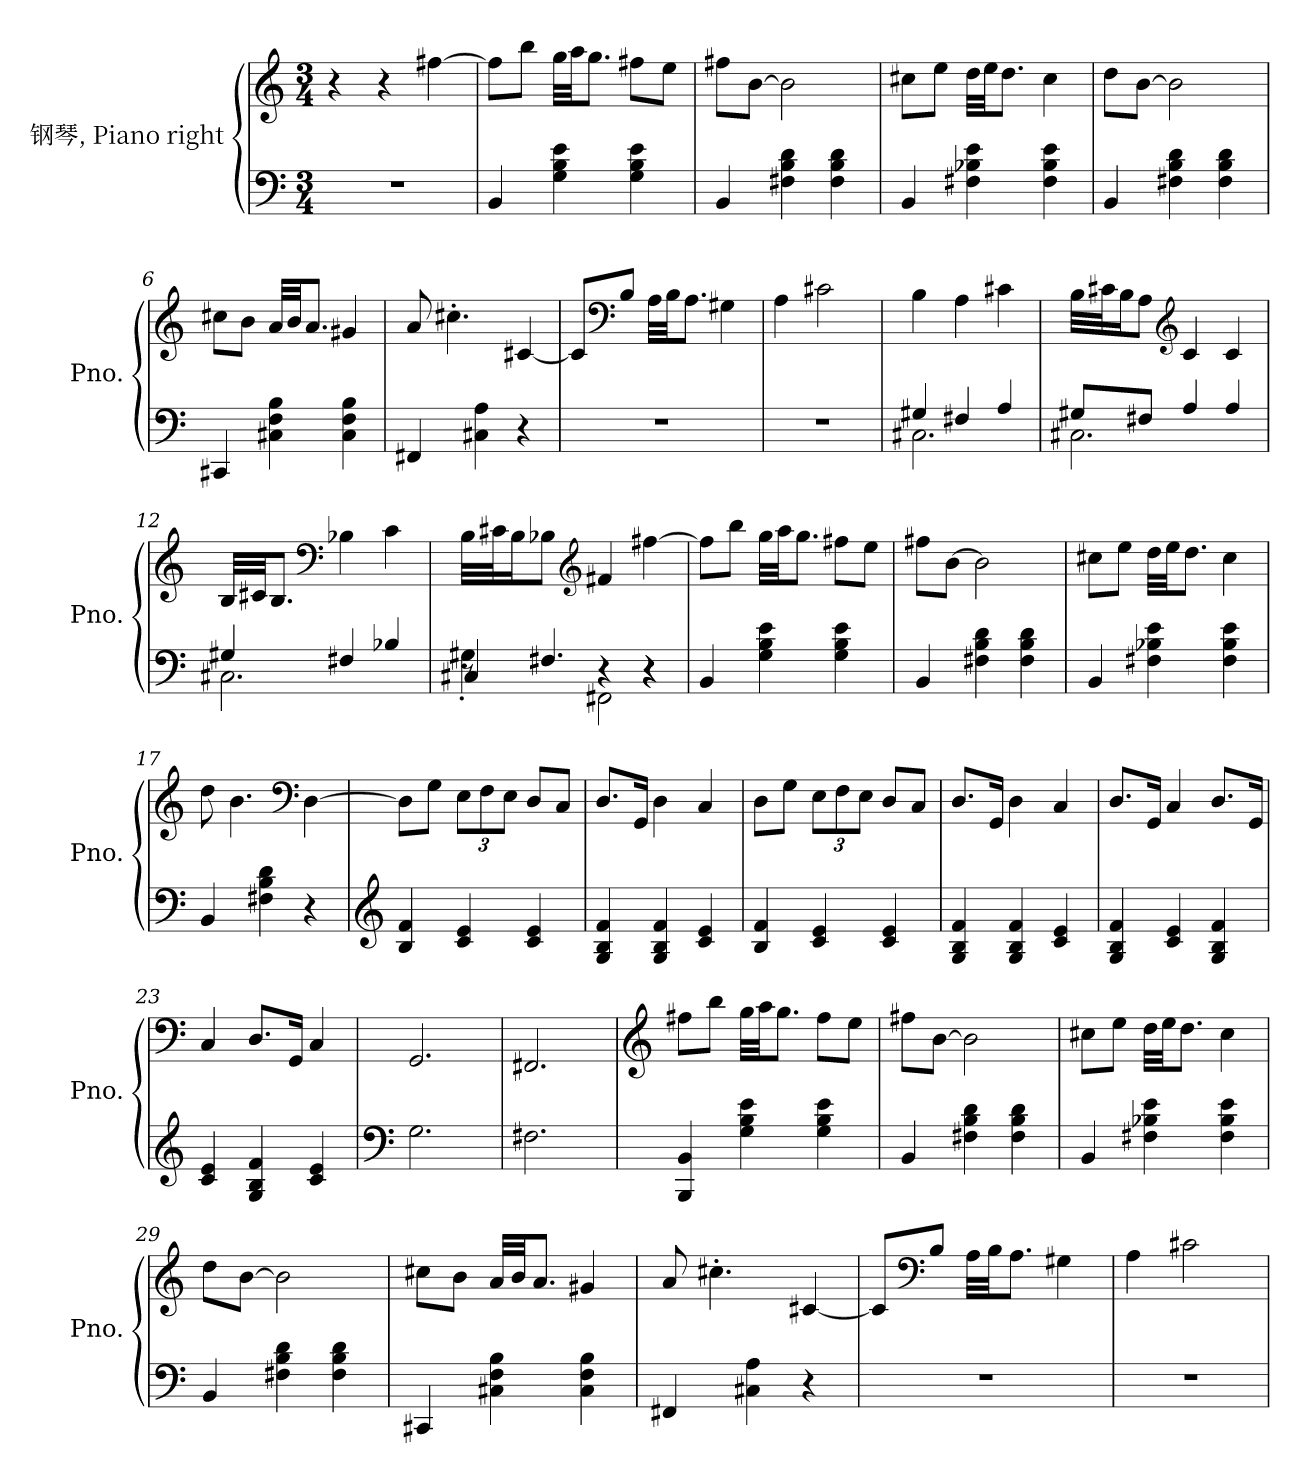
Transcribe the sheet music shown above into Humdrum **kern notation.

**kern	**kern
*part1	*part1
*staff2	*staff1
*I"钢琴, Piano right	*
*I'Pno.	*
*clefF4	*clefG2
*k[]	*k[]
*M3/4	*M3/4
*MM120	*MM120
=1	=1
2.r	4r
.	4r
.	[4ff#X\
=2	=2
4BB/	8ff#\L]
.	8bb\J
*	*MM109
4G\ 4B\ 4e\	32gg\LLL
.	32aa\JJ
*	*MM122
.	8.gg\J
*	*MM125
4G\ 4B\ 4e\	8ff#X\L
*	*MM120
.	8ee\J
=3	=3
*	*MM137
4BB/	8ff#X\L
*	*MM120
.	[8b\J
4F#X\ 4B\ 4d\	2b\]
4F#\ 4B\ 4d\	.
=4	=4
4BB/	8cc#X\L
.	8ee\J
*	*MM107
4F#X\ 4B-X\ 4e\	32dd\LLL
.	32ee\JJ
*	*MM123
.	8.dd\J
*	*MM125
4F#\ 4B-\ 4e\	4cc#\
=5	=5
*	*MM137
4BB/	8dd\L
*	*MM120
.	[8b\J
*	*MM122
4F#X\ 4B\ 4d\	2b\]
4F#\ 4B\ 4d\	.
=6	=6
4CC#X/	8cc#X\L
.	8b\J
*	*MM102
4C#X\ 4F\ 4B\	32a/LLL
.	32b/JJ
*	*MM122
.	8.a/J
*	*MM125
4C#\ 4F\ 4B\	4g#X/
!!LO:LB:g=z
=7	=7
*	*MM137
4FF#X/	8a/
*	*MM120
.	4.cc#X'\
4C#X\ 4A\	.
*	*MM125
4r	[4c#X/
=8	=8
2.r	8c#/L]
*	*clefF4
.	8B/J
*	*MM128
.	32A\LLL
.	32B\JJ
.	8.A\J
*	*MM123
.	4G#X\
=9	=9
*	*MM130
2.r	4A\
*	*MM127
.	2c#X\
=10	=10
*^	*
4G#X/	2.C#X\	4B\
*	*	*MM130
4F#X/	.	4A\
*	*	*MM127
4A/	.	4c#X\
=11	=11	=11
*	*	*MM113
8G#X/L	2.C#X\	32B\LLL
.	.	32c#X\J
*	*	*MM134
.	.	16B\J
8F#X/J	.	8A\J
*	*	*clefG2
*	*	*MM127
4A/	.	4c#/
4A/	.	4c#/
!!LO:LB:g=z
=12	=12	=12
*	*	*MM113
4G#X/	2.C#X\	32B/LLL
.	.	32c#X/JJ
*	*	*MM134
.	.	8.B/J
*	*	*clefF4
*	*	*MM130
4F#X/	.	4B-X\
*	*	*MM127
4B-X/	.	4c#\
*v	*v	*
=13	=13
*	*MM113
*^	*
*	*^	*
8r	4G#X'\	4C#X/	32B\LLL
.	.	.	32c#X\J
*	*	*	*MM131
.	.	.	16B\J
4.F#X/	.	.	8B-X\J
*	*	*	*clefG2
*	*	*	*MM127
.	2FF#X\	4r	4f#X/
*	*	*	*MM120
4r	.	4r	[4ff#X\
*v	*v	*v	*
=14	=14
4BB/	8ff#\L]
.	8bb\J
*	*MM109
4G\ 4B\ 4e\	32gg\LLL
.	32aa\JJ
*	*MM122
.	8.gg\J
*	*MM125
4G\ 4B\ 4e\	8ff#X\L
*	*MM120
.	8ee\J
=15	=15
*	*MM137
4BB/	8ff#X\L
*	*MM120
.	[8b\J
4F#X\ 4B\ 4d\	2b\]
4F#\ 4B\ 4d\	.
!!LO:LB:g=z
=16	=16
4BB/	8cc#X\L
.	8ee\J
*	*MM107
4F#X\ 4B-X\ 4e\	32dd\LLL
.	32ee\JJ
*	*MM123
.	8.dd\J
*	*MM125
4F#\ 4B-\ 4e\	4cc#\
=17	=17
*	*MM137
4BB/	8dd\
*	*MM120
.	4.b\
4F#X\ 4B\ 4d\	.
*	*clefF4
*	*MM127
4r	[4D\
=18	=18
*clefG2	*
4B/ 4f/	8D\L]
.	8G\J
*	*Xbrackettup
*	*MM138
4c/ 4e/	12E\L
.	12F\
.	12E\J
*	*MM127
4c/ 4e/	8D/L
.	8C/J
=19	=19
*	*MM126
4G/ 4B/ 4f/	8.D/L
.	16GG/Jk
4G/ 4B/ 4f/	4D\
4c/ 4e/	4C/
=20	=20
*	*MM127
4B/ 4f/	8D\L
.	8G\J
*	*MM138
4c/ 4e/	12E\L
.	12F\
.	12E\J
*	*MM127
4c/ 4e/	8D/L
.	8C/J
=21	=21
*	*MM126
4G/ 4B/ 4f/	8.D/L
.	16GG/Jk
4G/ 4B/ 4f/	4D\
4c/ 4e/	4C/
!!LO:LB:g=z
=22	=22
*	*MM133
4G/ 4B/ 4f/	8.D/L
.	16GG/Jk
*	*MM123
4c/ 4e/	4C/
*	*MM129
4G/ 4B/ 4f/	8.D/L
.	16GG/Jk
=23	=23
*	*MM122
4c/ 4e/	4C/
*	*MM128
4G/ 4B/ 4f/	8.D/L
.	16GG/Jk
*	*MM120
4c/ 4e/	4C/
=24	=24
*clefF4	*
2.G\	2.GG/
=25	=25
2.F#X\	2.FF#X/
=26	=26
*	*clefG2
4BBB/ 4BB/	8ff#X\L
.	8bb\J
*	*MM109
4G\ 4B\ 4e\	32gg\LLL
.	32aa\JJ
*	*MM122
.	8.gg\J
*	*MM125
4G\ 4B\ 4e\	8ff#\L
*	*MM120
.	8ee\J
=27	=27
*	*MM137
4BB/	8ff#X\L
*	*MM120
.	[8b\J
4F#X\ 4B\ 4d\	2b\]
4F#\ 4B\ 4d\	.
=28	=28
4BB/	8cc#X\L
.	8ee\J
*	*MM107
4F#X\ 4B-X\ 4e\	32dd\LLL
.	32ee\JJ
*	*MM123
.	8.dd\J
*	*MM125
4F#\ 4B-\ 4e\	4cc#\
!!LO:LB:g=z
=29	=29
*	*MM137
4BB/	8dd\L
*	*MM120
.	[8b\J
*	*MM122
4F#X\ 4B\ 4d\	2b\]
4F#\ 4B\ 4d\	.
=30	=30
*	*MM120
4CC#X/	8cc#X\L
.	8b\J
*	*MM102
4C#X\ 4F\ 4B\	32a/LLL
.	32b/JJ
*	*MM122
.	8.a/J
*	*MM125
4C#\ 4F\ 4B\	4g#X/
=31	=31
*	*MM137
4FF#X/	8a/
*	*MM120
.	4.cc#X'\
4C#X\ 4A\	.
*	*MM124
4r	[4c#X/
=32	=32
2.r	8c#/L]
*	*clefF4
.	8B/J
*	*MM129
.	32A\LLL
.	32B\JJ
.	8.A\J
*	*MM123
.	4G#X\
=33	=33
*	*MM129
2.r	4A\
*	*MM127
.	2c#X\
=	=
*-	*-
